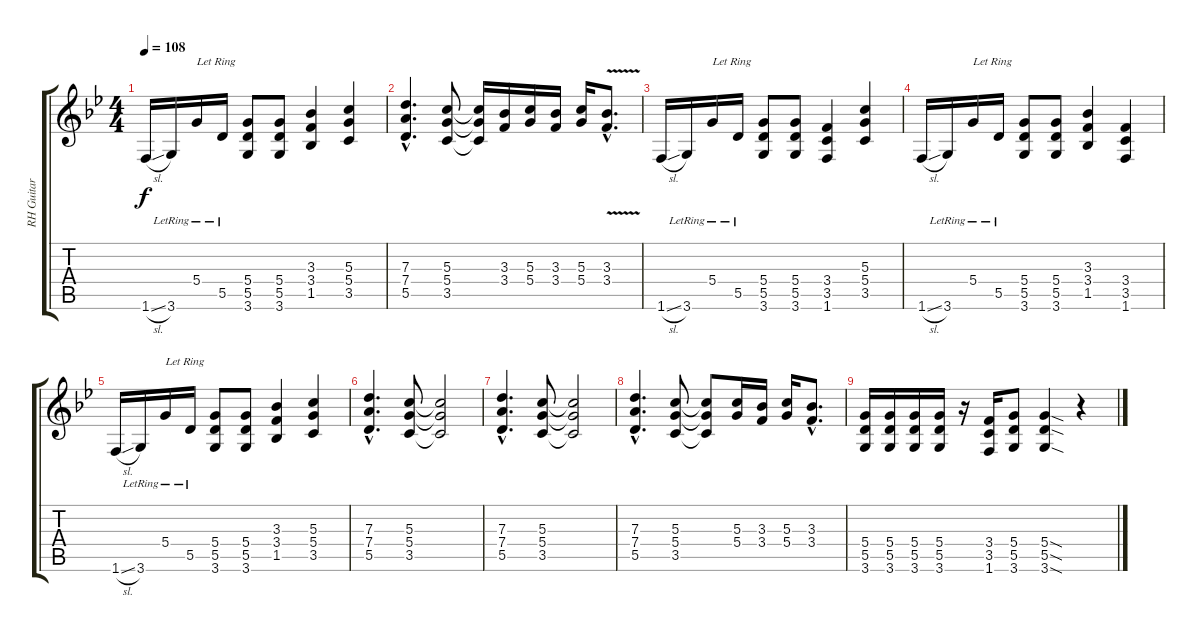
\track ("RH Guitar" "RH Guitar") {instrument distortionguitar}
\staff {score tabs}
\tuning (E4 B3 G3 D3 A2 E2) {hide}
\ts (4 4)
\tempo 108
\clef g2
\ks gminor
1.6{sl}.16{dy f} 3.6{lr}.16 5.4{lr}.16{txt "Let Ring"} 5.5{lr}.16 (5.4 5.5 3.6).8 (5.4 5.5 3.6).8 (3.3 3.4 1.5).4 (5.3 5.4 3.5).4 |
(7.3{hac} 7.4{hac} 5.5{hac}).4{d} (5.3 5.4 3.5).8 (5.3{t} 5.4{t} 3.5{t}).16 (3.3 3.4).16 (5.3 5.4).16 (3.3 3.4).16 (5.3 5.4).16 (3.3{v hac} 3.4{v hac}).8{d} |
1.6{sl}.16 3.6{lr}.16 5.4{lr}.16{txt "Let Ring"} 5.5{lr}.16 (5.4 5.5 3.6).8 (5.4 5.5 3.6).8 (3.4 3.5 1.6).4 (5.3 5.4 3.5).4 |
1.6{sl}.16 3.6{lr}.16 5.4{lr}.16{txt "Let Ring"} 5.5{lr}.16 (5.4 5.5 3.6).8 (5.4 5.5 3.6).8 (3.3 3.4 1.5).4 (3.4 3.5 1.6).4 |
1.6{sl}.16 3.6{lr}.16 5.4{lr}.16{txt "Let Ring"} 5.5{lr}.16 (5.4 5.5 3.6).8 (5.4 5.5 3.6).8 (3.3 3.4 1.5).4 (5.3 5.4 3.5).4 |
(7.3{hac} 7.4{hac} 5.5{hac}).4{d} (5.3 5.4 3.5).8 (5.3{t} 5.4{t} 3.5{t}).2 |
(7.3{hac} 7.4{hac} 5.5{hac}).4{d} (5.3 5.4 3.5).8 (5.3{t} 5.4{t} 3.5{t}).2 |
(7.3{hac} 7.4{hac} 5.5{hac}).4{d} (5.3 5.4 3.5).8 (5.3{t} 5.4{t} 3.5{t}).8 (5.3 5.4).16 (3.3 3.4).16 (5.3 5.4).16 (3.3{hac} 3.4{hac}).8{d} |
(5.4 5.5 3.6).16 (5.4 5.5 3.6).16 (5.4 5.5 3.6).16 (5.4 5.5 3.6).16 r.16 (3.4 3.5 1.6).16 (5.4 5.5 3.6).8 (5.4{sod} 5.5{sod} 3.6{sod}).4 r.4
